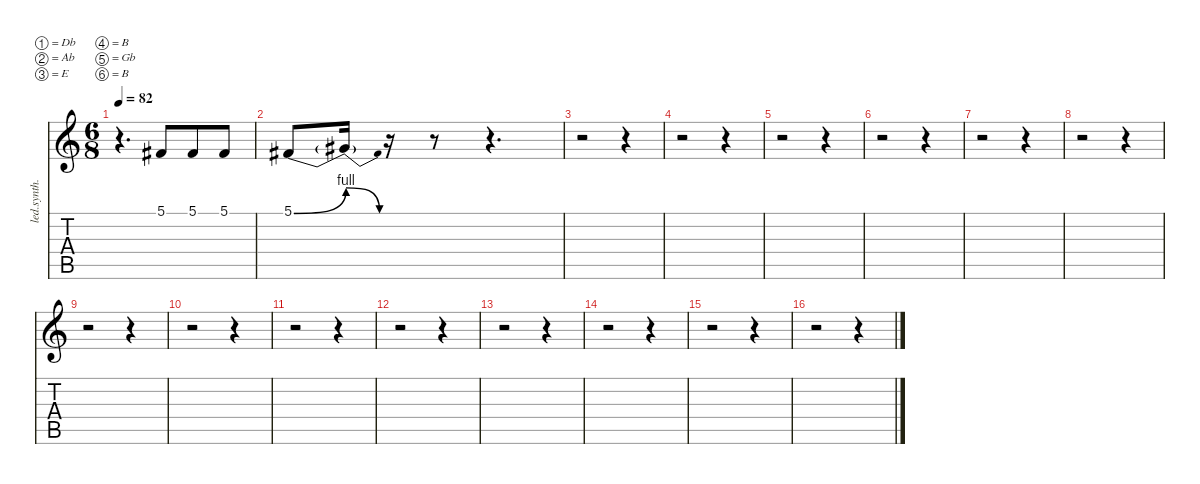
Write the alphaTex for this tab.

\defaultSystemsLayout 4
\hideDynamics
\bracketExtendMode nobrackets
\otherSystemsTrackNameOrientation horizontal
\track ("Coros" "led.synth.") {instrument lead2sawtooth}
\staff {score tabs}
\tuning (Db4 Ab3 E3 B2 Gb2 B1)
\ts (6 8)
\tempo 82
\clef g2
\ks c
r.4{d dy f} 5.1{acc #}.8 5.1{acc #}.8 5.1{acc #}.8 |
5.1{be (bend 0 0 60 4) acc #}.8 5.1{be (release 0 4 60 0) t}.16 r.16 r.8 r.4{d} |
r.2 r.4 |
r.2 r.4 |
r.2 r.4 |
r.2 r.4 |
r.2 r.4 |
r.2 r.4 |
r.2 r.4 |
r.2 r.4 |
r.2 r.4 |
r.2 r.4 |
r.2 r.4 |
r.2 r.4 |
r.2 r.4 |
r.2 r.4
